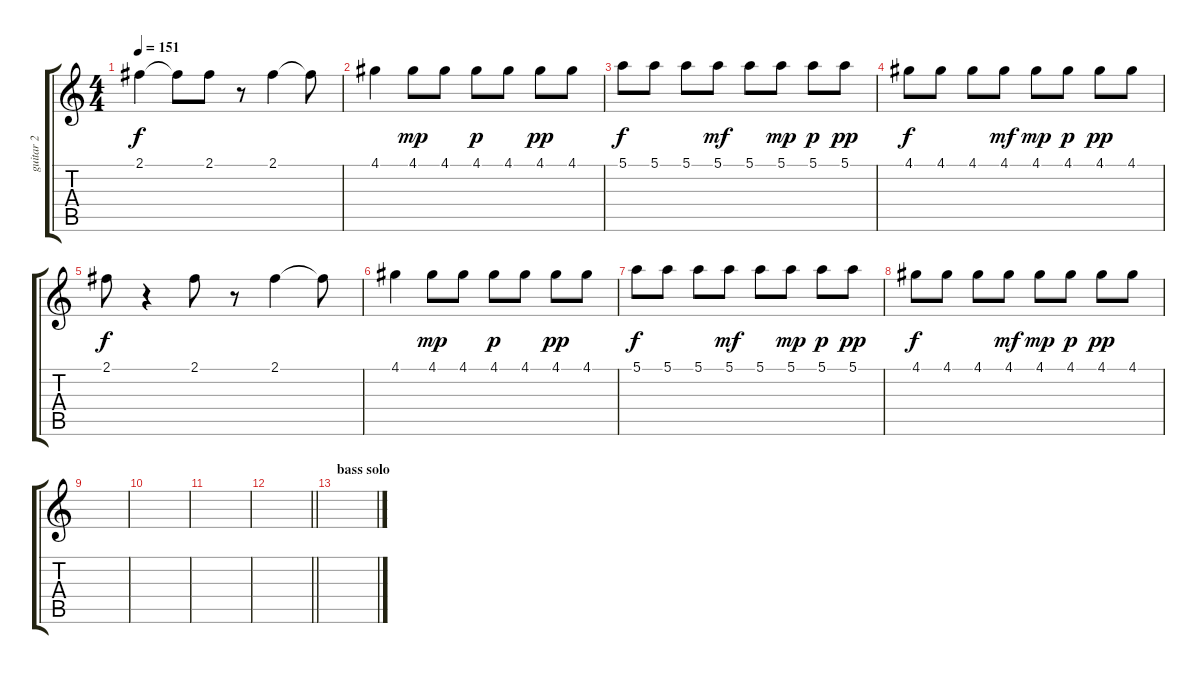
\track ("guitar 2" "guitar 2") {instrument electricguitarjazz}
\staff {score tabs}
\tuning (E4 B3 G3 D3 A2 E2) {hide}
\ts (4 4)
\tempo 151
\clef g2
\ks c
2.1.4{dy f volume 16} 2.1{t}.8 2.1.8{balance 16} r.8 2.1.4{balance 0} 2.1{t}.8 |
4.1.4{balance 8} 4.1.8{dy mp} 4.1.8 4.1.8{dy p} 4.1.8 4.1.8{dy pp} 4.1.8 |
5.1.8{dy f} 5.1.8 5.1.8 5.1.8{dy mf} 5.1.8 5.1.8{dy mp} 5.1.8{dy p} 5.1.8{dy pp} |
4.1.8{dy f} 4.1.8 4.1.8 4.1.8{dy mf} 4.1.8{dy mp} 4.1.8{dy p} 4.1.8{dy pp} 4.1.8 |
2.1.8{dy f} r.4 2.1.8{balance 16} r.8 2.1.4{balance 0} 2.1{t}.8 |
4.1.4{balance 8} 4.1.8{dy mp} 4.1.8 4.1.8{dy p} 4.1.8 4.1.8{dy pp} 4.1.8 |
5.1.8{dy f} 5.1.8 5.1.8 5.1.8{dy mf} 5.1.8 5.1.8{dy mp} 5.1.8{dy p} 5.1.8{dy pp} |
4.1.8{dy f} 4.1.8 4.1.8 4.1.8{dy mf} 4.1.8{dy mp} 4.1.8{dy p} 4.1.8{dy pp} 4.1.8 |
|
|
|
\barLineRight lightlight
|
\section ("" "bass solo")
